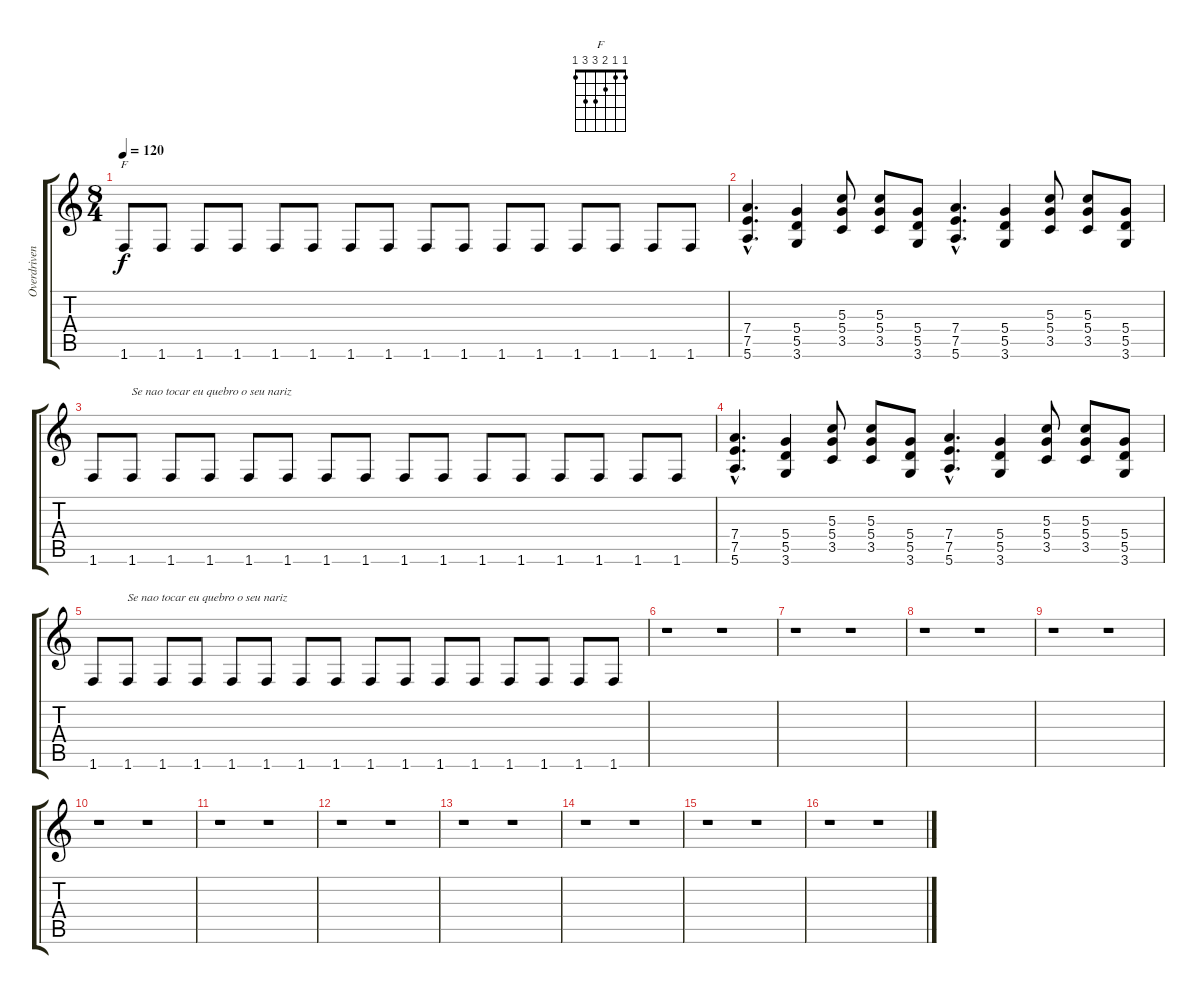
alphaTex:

\track ("Overdriven 2" "Overdriven") {instrument overdrivenguitar}
\staff {score tabs}
\tuning (E4 B3 G3 D3 A2 E2) {hide}
\chord ("F" 1 1 2 3 3 1)
\ts (8 4)
\tempo 120
\clef g2
\ks c
1.6.8{ch "F" dy f} 1.6.8{txt ""} 1.6.8 1.6.8 1.6.8 1.6.8 1.6.8 1.6.8 1.6.8 1.6.8 1.6.8 1.6.8 1.6.8 1.6.8 1.6.8 1.6.8 |
(7.4{hac} 7.5{hac} 5.6{hac}).4{d} (5.4 5.5 3.6).4 (5.3 5.4 3.5).8 (5.3 5.4 3.5).8 (5.4 5.5 3.6).8 (7.4{hac} 7.5{hac} 5.6{hac}).4{d} (5.4 5.5 3.6).4 (5.3 5.4 3.5).8 (5.3 5.4 3.5).8 (5.4 5.5 3.6).8 |
1.6.8 1.6.8{txt "Se nao tocar eu quebro o seu nariz"} 1.6.8 1.6.8 1.6.8 1.6.8 1.6.8 1.6.8 1.6.8 1.6.8 1.6.8 1.6.8 1.6.8 1.6.8 1.6.8 1.6.8 |
(7.4{hac} 7.5{hac} 5.6{hac}).4{d} (5.4 5.5 3.6).4 (5.3 5.4 3.5).8 (5.3 5.4 3.5).8 (5.4 5.5 3.6).8 (7.4{hac} 7.5{hac} 5.6{hac}).4{d} (5.4 5.5 3.6).4 (5.3 5.4 3.5).8 (5.3 5.4 3.5).8 (5.4 5.5 3.6).8 |
1.6.8 1.6.8{txt "Se nao tocar eu quebro o seu nariz"} 1.6.8 1.6.8 1.6.8 1.6.8 1.6.8 1.6.8 1.6.8 1.6.8 1.6.8 1.6.8 1.6.8 1.6.8 1.6.8 1.6.8 |
r.1 r.1 |
r.1 r.1 |
r.1 r.1 |
r.1 r.1 |
r.1 r.1 |
r.1 r.1 |
r.1 r.1 |
r.1 r.1 |
r.1 r.1 |
r.1 r.1 |
r.1 r.1
